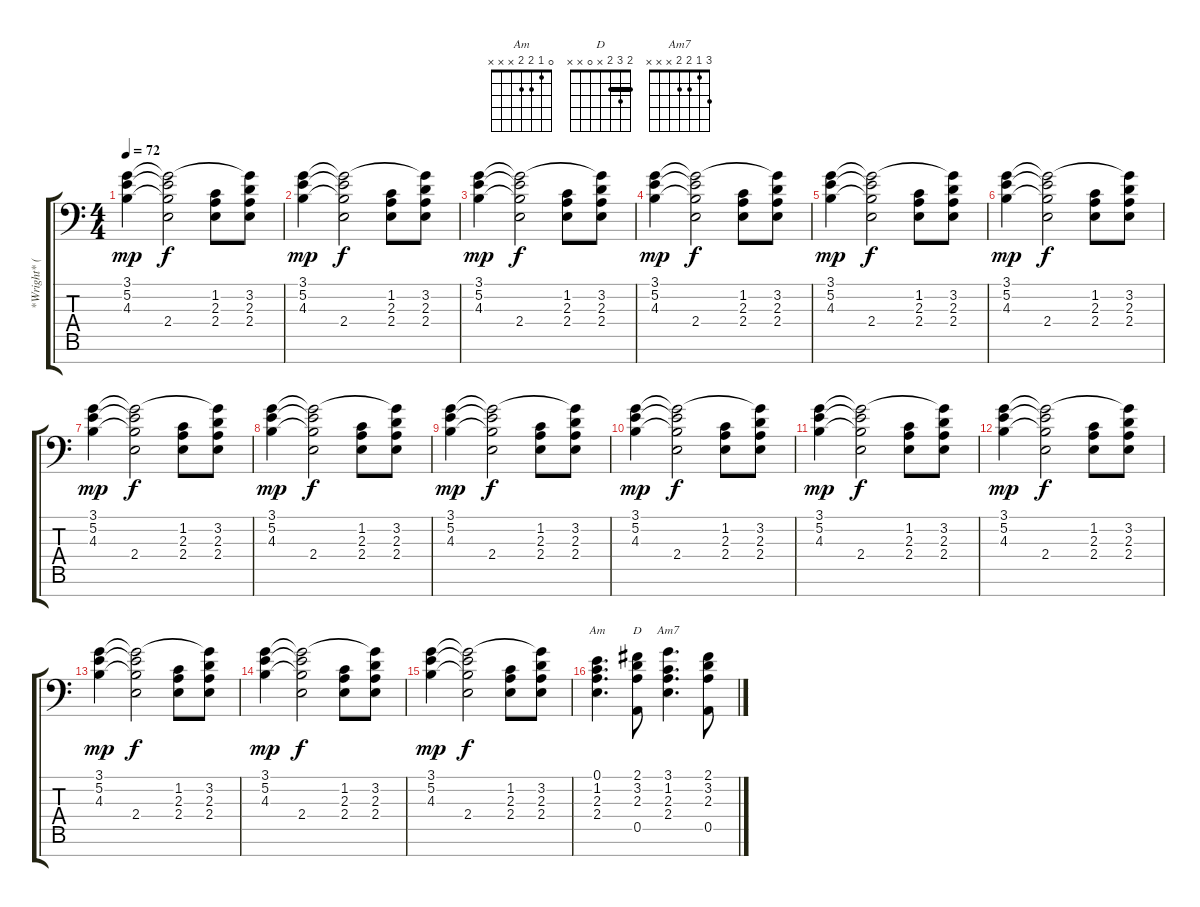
\track ("*Wright* (Organ)" "*Wright* (") {instrument drawbarorgan}
\staff {score tabs}
\tuning (E4 B3 G3 D3 A2 E2 E1) {hide}
\chord ("Am" 0 1 2 2 x x x)
\chord ("D" 2 3 2 x 0 x x) {barre 2}
\chord ("Am7" 3 1 2 2 x x x)
\ts (4 4)
\tempo 72
\clef f4
\ks c
(3.1 5.2 4.3).4{dy mp} (3.1{t} 5.2{t} 4.3{t} 2.4).2{dy f} (1.2 2.3 2.4).8 (3.1{t} 3.2 2.3 2.4).8 |
(3.1 5.2 4.3).4{dy mp} (3.1{t} 5.2{t} 4.3{t} 2.4).2{dy f} (1.2 2.3 2.4).8 (3.1{t} 3.2 2.3 2.4).8 |
(3.1 5.2 4.3).4{dy mp} (3.1{t} 5.2{t} 4.3{t} 2.4).2{dy f} (1.2 2.3 2.4).8 (3.1{t} 3.2 2.3 2.4).8 |
(3.1 5.2 4.3).4{dy mp volume 0 balance 0} (3.1{t} 5.2{t} 4.3{t} 2.4).2{dy f} (1.2 2.3 2.4).8 (3.1{t} 3.2 2.3 2.4).8 |
(3.1 5.2 4.3).4{dy mp} (3.1{t} 5.2{t} 4.3{t} 2.4).2{dy f} (1.2 2.3 2.4).8 (3.1{t} 3.2 2.3 2.4).8 |
(3.1 5.2 4.3).4{dy mp volume 16 balance 16} (3.1{t} 5.2{t} 4.3{t} 2.4).2{dy f} (1.2 2.3 2.4).8 (3.1{t} 3.2 2.3 2.4).8 |
(3.1 5.2 4.3).4{dy mp} (3.1{t} 5.2{t} 4.3{t} 2.4).2{dy f} (1.2 2.3 2.4).8 (3.1{t} 3.2 2.3 2.4).8 |
(3.1 5.2 4.3).4{dy mp} (3.1{t} 5.2{t} 4.3{t} 2.4).2{dy f} (1.2 2.3 2.4).8 (3.1{t} 3.2 2.3 2.4).8 |
(3.1 5.2 4.3).4{dy mp volume 0 balance 0} (3.1{t} 5.2{t} 4.3{t} 2.4).2{dy f} (1.2 2.3 2.4).8 (3.1{t} 3.2 2.3 2.4).8 |
(3.1 5.2 4.3).4{dy mp} (3.1{t} 5.2{t} 4.3{t} 2.4).2{dy f} (1.2 2.3 2.4).8 (3.1{t} 3.2 2.3 2.4).8 |
(3.1 5.2 4.3).4{dy mp} (3.1{t} 5.2{t} 4.3{t} 2.4).2{dy f} (1.2 2.3 2.4).8 (3.1{t} 3.2 2.3 2.4).8 |
(3.1 5.2 4.3).4{dy mp volume 16 balance 16} (3.1{t} 5.2{t} 4.3{t} 2.4).2{dy f} (1.2 2.3 2.4).8 (3.1{t} 3.2 2.3 2.4).8 |
(3.1 5.2 4.3).4{dy mp} (3.1{t} 5.2{t} 4.3{t} 2.4).2{dy f} (1.2 2.3 2.4).8 (3.1{t} 3.2 2.3 2.4).8 |
(3.1 5.2 4.3).4{dy mp} (3.1{t} 5.2{t} 4.3{t} 2.4).2{dy f} (1.2 2.3 2.4).8 (3.1{t} 3.2 2.3 2.4).8 |
(3.1 5.2 4.3).4{dy mp} (3.1{t} 5.2{t} 4.3{t} 2.4).2{dy f} (1.2 2.3 2.4).8{volume 0 balance 0} (3.1{t} 3.2 2.3 2.4).8 |
(0.1 1.2 2.3 2.4).4{d ch "Am"} (2.1 3.2 2.3 0.5).8{ch "D"} (3.1 1.2 2.3 2.4).4{d ch "Am7"} (2.1 3.2 2.3 0.5).8
